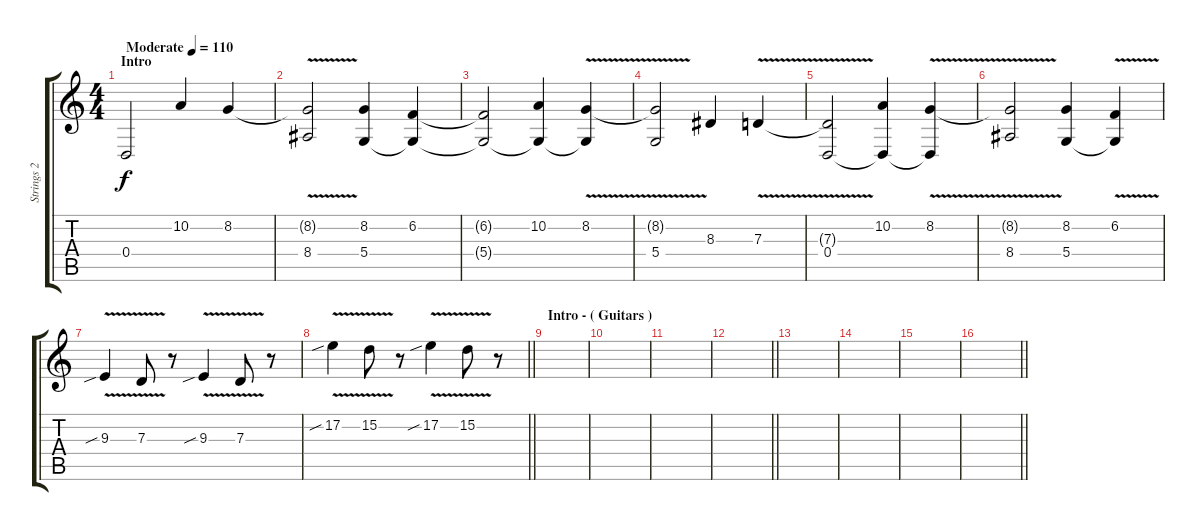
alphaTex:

\track ("Strings 2" "Strings 2") {instrument stringensemble1}
\staff {score tabs}
\tuning (E4 B3 G3 D3 A2 D2) {hide}
\ts (4 4)
\section ("" "Intro ")
\tempo (110 "Moderate")
\clef g2
\ks c
0.4.2{dy f instrument stringensemble1} 10.2.4 8.2.4 |
(8.2{t} 8.4{v}).2 (8.2 5.4).4 (6.2 5.4{t}).4 |
(6.2{t} 5.4{t}).2 (10.2 5.4{t}).4 (8.2{v} 5.4{t}).4 |
(8.2{t} 5.4).2 8.3.4 7.3{v}.4 |
(7.3{t} 0.4).2 (10.2 0.4{t}).4 (8.2{v} 0.4{t}).4 |
(8.2{t} 8.4).2 (8.2 5.4).4 (6.2{v} 5.4{t}).4 |
9.3{v sib}.4 7.3{v}.8 r.8 9.3{v sib}.4 7.3{v}.8 r.8 |
\barLineRight lightlight
17.2{v sib}.4 15.2{v}.8 r.8 17.2{v sib}.4 15.2{v}.8 r.8 |
\section ("" "Intro - ( Guitars ) ")
|
|
|
\barLineRight lightlight
|
|
|
|
\barLineRight lightlight
